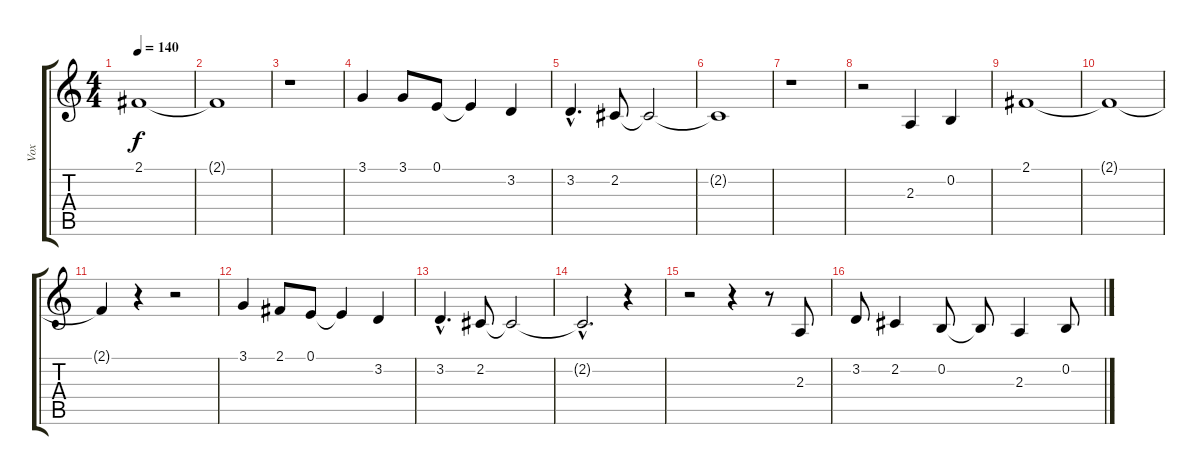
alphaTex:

\track ("Vox" "Vox") {instrument drawbarorgan}
\staff {score tabs}
\tuning (E4 B3 G3 D3 A2 E2) {hide}
\ts (4 4)
\tempo 140
\clef g2
\ks c
2.1.1{dy f} |
2.1{t}.1 |
r.1 |
3.1.4 3.1.8 0.1.8 0.1{t}.4 3.2.4 |
3.2{hac}.4{d} 2.2.8 2.2{t}.2 |
2.2{t}.1 |
r.1 |
r.2 2.3.4 0.2.4 |
2.1.1 |
2.1{t}.1 |
2.1{t}.4 r.4 r.2 |
3.1.4 2.1.8 0.1.8 0.1{t}.4 3.2.4 |
3.2{hac}.4{d} 2.2.8 2.2{t}.2 |
2.2{hac t}.2{d} r.4 |
r.2 r.4 r.8 2.3.8 |
3.2.8 2.2.4 0.2.8 0.2{t}.8 2.3.4 0.2.8
